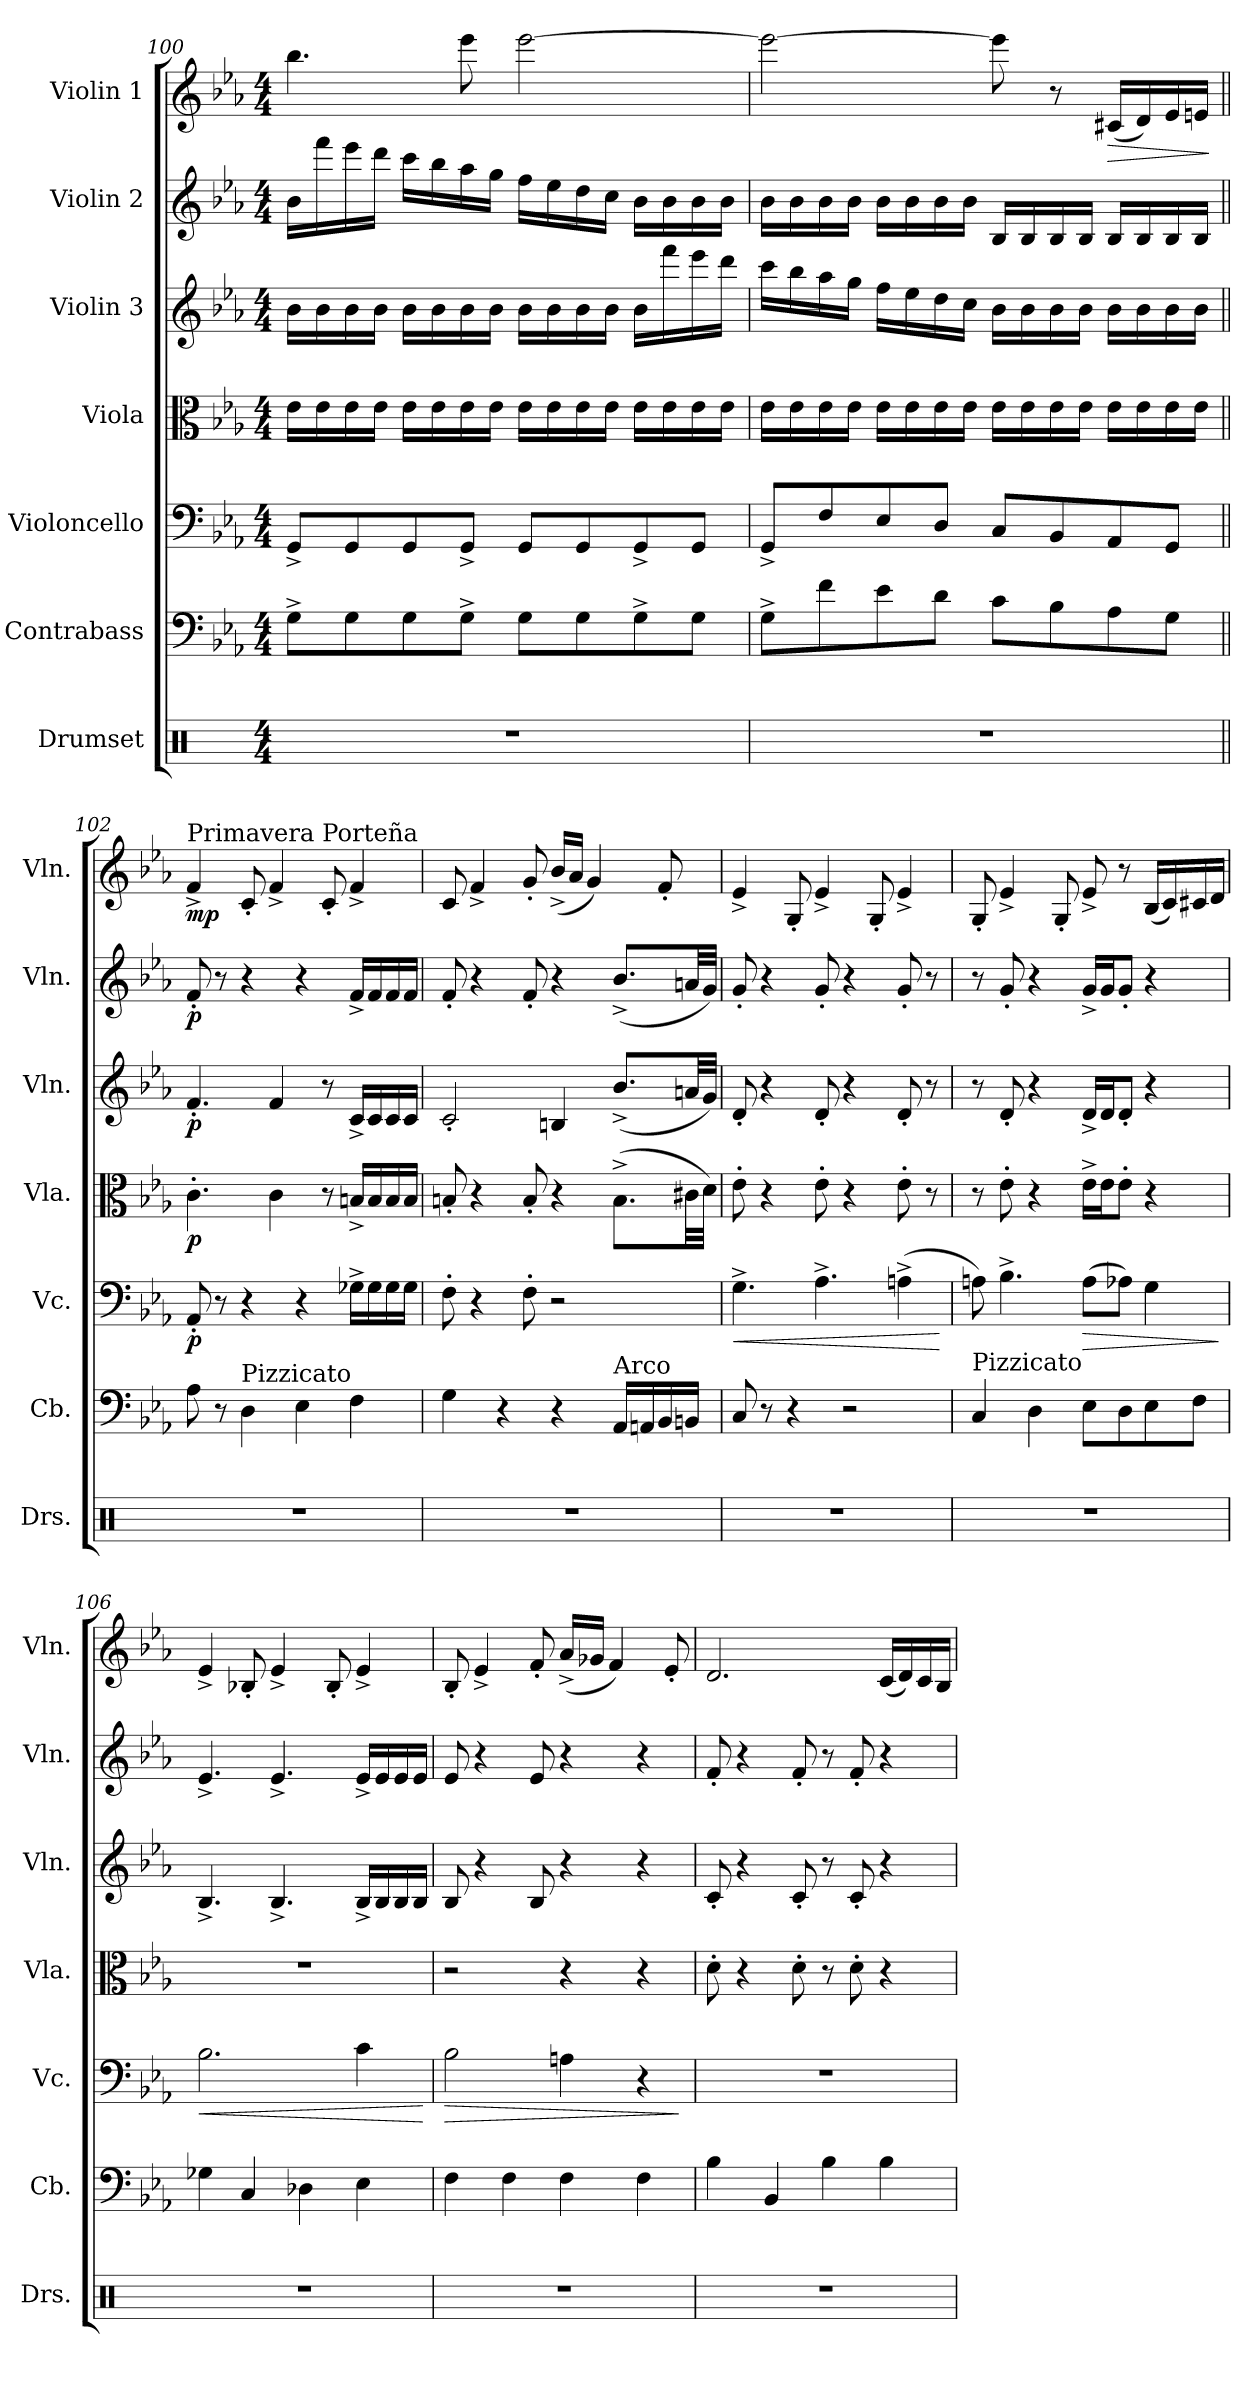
**kern	**kern	**kern	**dynam	**kern	**dynam	**kern	**dynam	**kern	**dynam	**kern	**dynam
*part7	*part6	*part5	*part5	*part4	*part4	*part3	*part3	*part2	*part2	*part1	*part1
*staff7	*staff6	*staff5	*staff5	*staff4	*staff4	*staff3	*staff3	*staff2	*staff2	*staff1	*staff1
*I"Drumset	*I"Contrabass	*I"Violoncello	*	*I"Viola	*	*I"Violin 3	*	*I"Violin 2	*	*I"Violin 1	*
*I'Drs.	*I'Cb.	*I'Vc.	*	*I'Vla.	*	*I'Vln.	*	*I'Vln.	*	*I'Vln.	*
*clefX	*clefF4	*clefF4	*	*clefC3	*	*clefG2	*	*clefG2	*	*clefG2	*
*	*ITrd7c12	*	*	*	*	*	*	*	*	*	*
*k[]	*k[b-e-a-]	*k[b-e-a-]	*	*k[b-e-a-]	*	*k[b-e-a-]	*	*k[b-e-a-]	*	*k[b-e-a-]	*
*M4/4	*M4/4	*M4/4	*	*M4/4	*	*M4/4	*	*M4/4	*	*M4/4	*
=100	=100	=100	=100	=100	=100	=100	=100	=100	=100	=100	=100
1r	8GG^\L	8GG^/L	.	16e-\LL	.	16b-\LL	.	16b-\LL	.	4.bb-\	.
.	.	.	.	16e-\	.	16b-\	.	16fff\	.	.	.
.	8GG\	8GG/	.	16e-\	.	16b-\	.	16eee-\	.	.	.
.	.	.	.	16e-\JJ	.	16b-\JJ	.	16ddd\JJ	.	.	.
.	8GG\	8GG/	.	16e-\LL	.	16b-\LL	.	16ccc\LL	.	.	.
.	.	.	.	16e-\	.	16b-\	.	16bb-\	.	.	.
.	8GG^\J	8GG^/J	.	16e-\	.	16b-\	.	16aa-\	.	8eee-\	.
.	.	.	.	16e-\JJ	.	16b-\JJ	.	16gg\JJ	.	.	.
.	8GG\L	8GG/L	.	16e-\LL	.	16b-\LL	.	16ff\LL	.	[2eee-\	.
.	.	.	.	16e-\	.	16b-\	.	16ee-\	.	.	.
.	8GG\	8GG/	.	16e-\	.	16b-\	.	16dd\	.	.	.
.	.	.	.	16e-\JJ	.	16b-\JJ	.	16cc\JJ	.	.	.
.	8GG^\	8GG^/	.	16e-\LL	.	16b-\LL	.	16b-\LL	.	.	.
.	.	.	.	16e-\	.	16fff\	.	16b-\	.	.	.
.	8GG\J	8GG/J	.	16e-\	.	16eee-\	.	16b-\	.	.	.
.	.	.	.	16e-\JJ	.	16ddd\JJ	.	16b-\JJ	.	.	.
!!LO:PB:g=z
=101	=101	=101	=101	=101	=101	=101	=101	=101	=101	=101	=101
1r	8GG^\L	8GG^/L	.	16e-\LL	.	16ccc\LL	.	16b-\LL	.	2eee-\_	.
.	.	.	.	16e-\	.	16bb-\	.	16b-\	.	.	.
.	8F\	8F/	.	16e-\	.	16aa-\	.	16b-\	.	.	.
.	.	.	.	16e-\JJ	.	16gg\JJ	.	16b-\JJ	.	.	.
.	8E-\	8E-/	.	16e-\LL	.	16ff\LL	.	16b-\LL	.	.	.
.	.	.	.	16e-\	.	16ee-\	.	16b-\	.	.	.
.	8D\J	8D/J	.	16e-\	.	16dd\	.	16b-\	.	.	.
.	.	.	.	16e-\JJ	.	16cc\JJ	.	16b-\JJ	.	.	.
.	8C\L	8C/L	.	16e-\LL	.	16b-\LL	.	16B-/LL	.	8eee-\]	.
.	.	.	.	16e-\	.	16b-\	.	16B-/	.	.	.
.	8BB-\	8BB-/	.	16e-\	.	16b-\	.	16B-/	.	8r	.
.	.	.	.	16e-\JJ	.	16b-\JJ	.	16B-/JJ	.	.	.
!	!	!	!	!	!	!	!	!	!	!	!LO:HP:b
.	8AA-\	8AA-/	.	16e-\LL	.	16b-\LL	.	16B-/LL	.	(16c#X/LL	>
.	.	.	.	16e-\	.	16b-\	.	16B-/	.	16d/)	.
.	8GG\J	8GG/J	.	16e-\	.	16b-\	.	16B-/	.	16e-/	.
.	.	.	.	16e-\JJ	.	16b-\JJ	.	16B-/JJ	.	16en/JJ	.
.	.	.	.	.	.	.	.	.	.	.	]
=102||	=102||	=102||	=102||	=102||	=102||	=102||	=102||	=102||	=102||	=102||	=102||
*	*	*	*	*	*	*	*	*	*	*MM144	*
!	!	!	!	!	!	!	!	!	!	!LO:TX:a:t=Primavera Porteña	!
!	!	!	!LO:DY:b	!	!LO:DY:b	!	!LO:DY:b	!	!LO:DY:b	!	!LO:DY:b
1r	8AA-\	8AA-'/	p	4.c'\	p	4.f'/	p	8f'/	p	4f^/	mp
.	8r	8r	.	.	.	.	.	8r	.	.	.
!	!LO:TX:a:t=Pizzicato	!	!	!	!	!	!	!	!	!	!
.	4DD\	4r	.	.	.	.	.	4r	.	8c'/	.
.	.	.	.	4c\	.	4f/	.	.	.	4f^/	.
.	4EE-\	4r	.	.	.	.	.	4r	.	.	.
.	.	.	.	8r	.	8r	.	.	.	8c'/	.
.	4FF\	16G-X^\LL	.	16Bn^/LL	.	16c^/LL	.	16f^/LL	.	4f^/	.
.	.	16G-\	.	16B/	.	16c/	.	16f/	.	.	.
.	.	16G-\	.	16B/	.	16c/	.	16f/	.	.	.
.	.	16G-\JJ	.	16B/JJ	.	16c/JJ	.	16f/JJ	.	.	.
=103	=103	=103	=103	=103	=103	=103	=103	=103	=103	=103	=103
1r	4GG\	8F'\	.	8Bn'/	.	2c'/	.	8f'/	.	8c/	.
.	.	4r	.	4r	.	.	.	4r	.	4f^/	.
.	4r	.	.	.	.	.	.	.	.	.	.
.	.	8F'\	.	8B'/	.	.	.	8f'/	.	8g'/	.
.	4r	2r	.	4r	.	4Bn/	.	4r	.	(16b-^/LL	.
.	.	.	.	.	.	.	.	.	.	16a-/JJ	.
.	.	.	.	.	.	.	.	.	.	4g/)	.
!	!LO:TX:a:t=Arco	!	!	!	!	!	!	!	!	!	!
.	16AAA-/LL	.	.	(8.B^\L	.	(8.b-^/L	.	(8.b-^/L	.	.	.
.	16AAAn/	.	.	.	.	.	.	.	.	.	.
.	16BBB-/	.	.	.	.	.	.	.	.	8f'/	.
.	16BBBn/JJ	.	.	32c#X\LL	.	32an/LL	.	32an/LL	.	.	.
.	.	.	.	32d\JJJ)	.	32g/JJJ)	.	32g/JJJ)	.	.	.
!!LO:PB:g=z
=104	=104	=104	=104	=104	=104	=104	=104	=104	=104	=104	=104
!	!	!	!LO:HP:b	!	!	!	!	!	!	!	!
1r	8CC/	4.G^\	<	8e-'\	.	8d'/	.	8g'/	.	4e-^/	.
.	8r	.	.	4r	.	4r	.	4r	.	.	.
.	4r	.	.	.	.	.	.	.	.	8G'/	.
.	.	4.A-^\	.	8e-'\	.	8d'/	.	8g'/	.	4e-^/	.
.	2r	.	.	4r	.	4r	.	4r	.	.	.
.	.	.	.	.	.	.	.	.	.	8G'/	.
.	.	(4An^\	.	8e-'\	.	8d'/	.	8g'/	.	4e-^/	.
.	.	.	.	8r	.	8r	.	8r	.	.	.
.	.	.	[	.	.	.	.	.	.	.	.
=105	=105	=105	=105	=105	=105	=105	=105	=105	=105	=105	=105
!	!LO:TX:a:t=Pizzicato	!	!	!	!	!	!	!	!	!	!
1r	4CC/	8An\)	.	8r	.	8r	.	8r	.	8G'/	.
.	.	4.B-^\	.	8e-'\	.	8d'/	.	8g'/	.	4e-^/	.
.	4DD\	.	.	4r	.	4r	.	4r	.	.	.
.	.	.	.	.	.	.	.	.	.	8G'/	.
!	!	!	!LO:HP:b	!	!	!	!	!	!	!	!
.	8EE-\L	(8A\L	>	16e-^\LL	.	16d^/LL	.	16g^/LL	.	8e-^/	.
.	.	.	.	16e-\J	.	16d/J	.	16g/J	.	.	.
.	8DD\	8A-X\J)	.	8e-'\J	.	8d'/J	.	8g'/J	.	8r	.
.	8EE-\	4G\	.	4r	.	4r	.	4r	.	(16B-/LL	.
.	.	.	.	.	.	.	.	.	.	16c/)	.
.	8FF\J	.	.	.	.	.	.	.	.	16c#X/	.
.	.	.	.	.	.	.	.	.	.	16d/JJ	.
.	.	.	]	.	.	.	.	.	.	.	.
=106	=106	=106	=106	=106	=106	=106	=106	=106	=106	=106	=106
!	!	!	!LO:HP:b	!	!	!	!	!	!	!	!
1r	4GG-X\	2.B-\	<	1r	.	4.B-^/	.	4.e-^/	.	4e-^/	.
.	4CC/	.	.	.	.	.	.	.	.	8B-X'/	.
.	.	.	.	.	.	4.B-^/	.	4.e-^/	.	4e-^/	.
.	4DD-X\	.	.	.	.	.	.	.	.	.	.
.	.	.	.	.	.	.	.	.	.	8B-'/	.
.	4EE-\	4c\	.	.	.	16B-^/LL	.	16e-^/LL	.	4e-^/	.
.	.	.	.	.	.	16B-/	.	16e-/	.	.	.
.	.	.	.	.	.	16B-/	.	16e-/	.	.	.
.	.	.	.	.	.	16B-/JJ	.	16e-/JJ	.	.	.
.	.	.	[	.	.	.	.	.	.	.	.
!!LO:PB:g=z
=107	=107	=107	=107	=107	=107	=107	=107	=107	=107	=107	=107
!	!	!	!LO:HP:b	!	!	!	!	!	!	!	!
1r	4FF\	2B-\	>	2r	.	8B-/	.	8e-/	.	8B-'/	.
.	.	.	.	.	.	4r	.	4r	.	4e-^/	.
.	4FF\	.	.	.	.	.	.	.	.	.	.
.	.	.	.	.	.	8B-/	.	8e-/	.	8f'/	.
.	4FF\	4An\	.	4r	.	4r	.	4r	.	(16a-^/LL	.
.	.	.	.	.	.	.	.	.	.	16g-X/JJ	.
.	.	.	.	.	.	.	.	.	.	4f/)	.
.	4FF\	4r	.	4r	.	4r	.	4r	.	.	.
.	.	.	.	.	.	.	.	.	.	8e-'/	.
.	.	.	]	.	.	.	.	.	.	.	.
=108	=108	=108	=108	=108	=108	=108	=108	=108	=108	=108	=108
1r	4BB-\	1r	.	8d'\	.	8c'/	.	8f'/	.	2.d/	.
.	.	.	.	4r	.	4r	.	4r	.	.	.
.	4BBB-/	.	.	.	.	.	.	.	.	.	.
.	.	.	.	8d'\	.	8c'/	.	8f'/	.	.	.
.	4BB-\	.	.	8r	.	8r	.	8r	.	.	.
.	.	.	.	8d'\	.	8c'/	.	8f'/	.	.	.
.	4BB-\	.	.	4r	.	4r	.	4r	.	(16c/LL	.
.	.	.	.	.	.	.	.	.	.	16d/)	.
.	.	.	.	.	.	.	.	.	.	16c/	.
.	.	.	.	.	.	.	.	.	.	16B-/JJ	.
=	=	=	=	=	=	=	=	=	=	=	=
*-	*-	*-	*-	*-	*-	*-	*-	*-	*-	*-	*-
